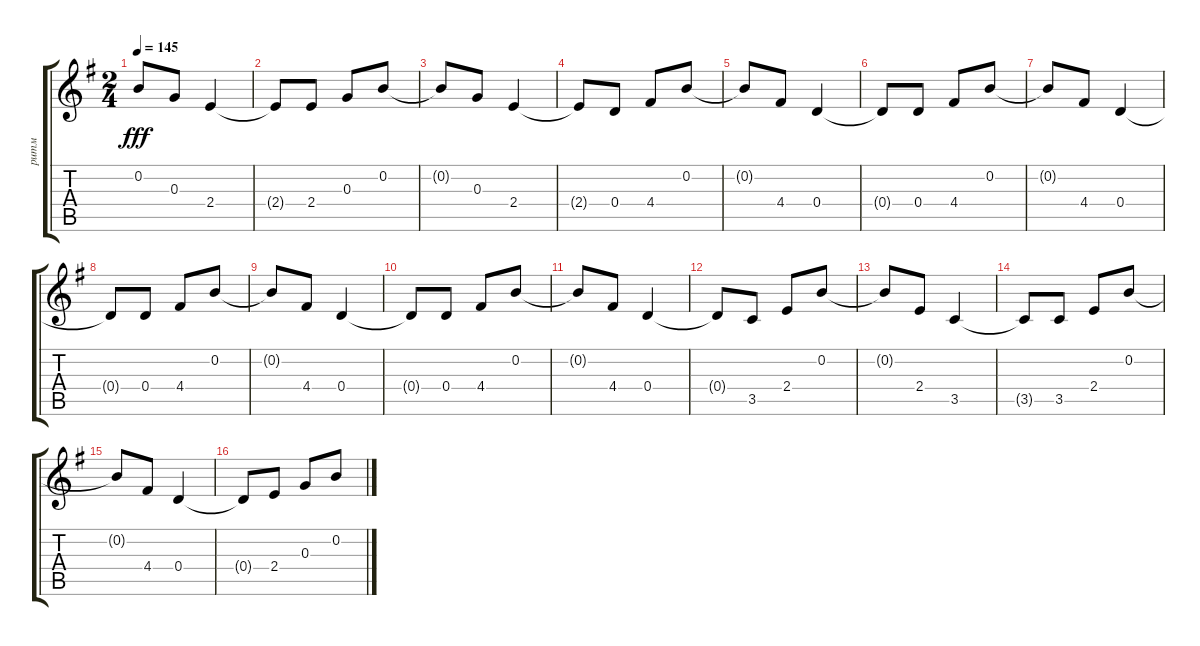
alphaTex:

\track ("ритм" "ритм") {instrument electricguitarjazz}
\staff {score tabs}
\tuning (E4 B3 G3 D3 A2 E2) {hide}
\ts (2 4)
\tempo 145
\clef g2
\ks eminor
0.2{t}.8{dy fff} 0.3.8 2.4.4 |
2.4{t}.8 2.4.8 0.3.8 0.2.8 |
0.2{t}.8 0.3.8 2.4.4 |
2.4{t}.8 0.4.8 4.4.8 0.2.8 |
0.2{t}.8 4.4.8 0.4.4 |
0.4{t}.8 0.4.8 4.4.8 0.2.8 |
0.2{t}.8 4.4.8 0.4.4 |
0.4{t}.8 0.4.8 4.4.8 0.2.8 |
0.2{t}.8 4.4.8 0.4.4 |
0.4{t}.8 0.4.8 4.4.8 0.2.8 |
0.2{t}.8 4.4.8 0.4.4 |
0.4{t}.8 3.5.8 2.4.8 0.2.8 |
0.2{t}.8 2.4.8 3.5.4 |
3.5{t}.8 3.5.8 2.4.8 0.2.8 |
0.2{t}.8 4.4.8 0.4.4 |
0.4{t}.8 2.4.8 0.3.8 0.2.8
